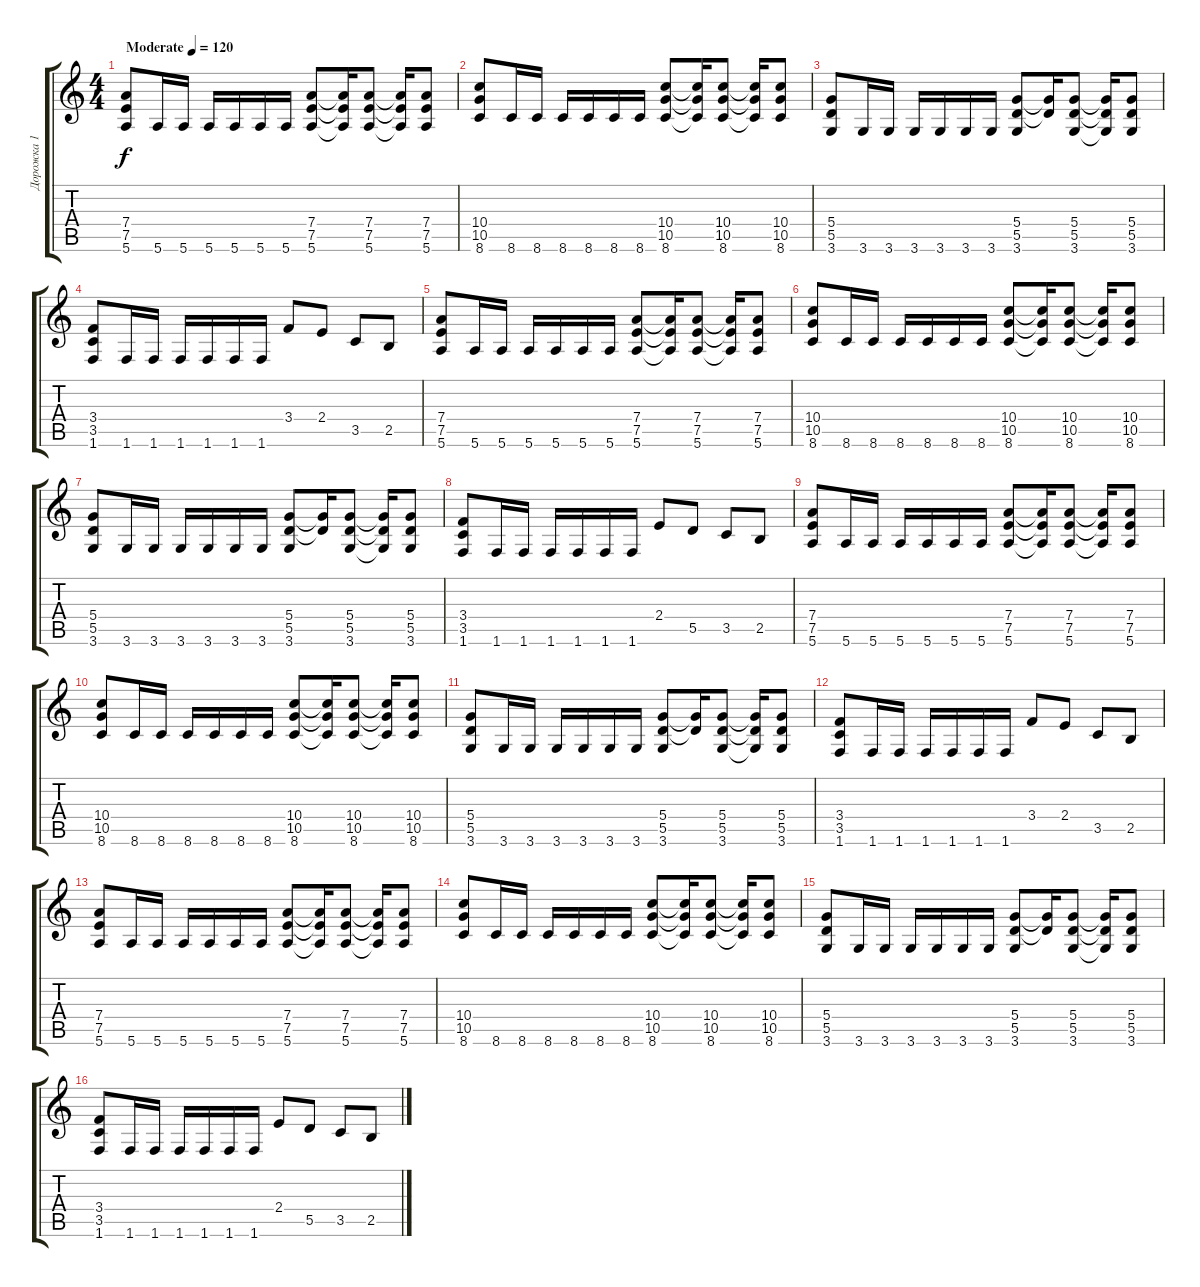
\track ("Дорожка 1" "Дорожка 1") {instrument distortionguitar}
\staff {score tabs}
\tuning (E4 B3 G3 D3 A2 E2) {hide}
\ts (4 4)
\tempo (120 "Moderate")
\clef g2
\ks c
(7.4 7.5 5.6).8{dy f instrument distortionguitar} 5.6.16 5.6.16 5.6.16 5.6.16 5.6.16 5.6.16 (7.4 7.5 5.6).8 (7.4{t} 7.5{t} 5.6{t}).16 (7.4 7.5 5.6).8 (7.4{t} 7.5{t} 5.6{t}).16 (7.4 7.5 5.6).8 |
(10.4 10.5 8.6).8 8.6.16 8.6.16 8.6.16 8.6.16 8.6.16 8.6.16 (10.4 10.5 8.6).8 (10.4{t} 10.5{t} 8.6{t}).16 (10.4 10.5 8.6).8 (10.4{t} 10.5{t} 8.6{t}).16 (10.4 10.5 8.6).8 |
(5.4 5.5 3.6).8 3.6.16 3.6.16 3.6.16 3.6.16 3.6.16 3.6.16 (5.4 5.5 3.6).8 (5.4{t} 5.5{t}).16 (5.4 5.5 3.6).8 (5.4{t} 5.5{t} 3.6{t}).16 (5.4 5.5 3.6).8 |
(3.4 3.5 1.6).8 1.6.16 1.6.16 1.6.16 1.6.16 1.6.16 1.6.16 3.4.8 2.4.8 3.5.8 2.5.8 |
(7.4 7.5 5.6).8 5.6.16 5.6.16 5.6.16 5.6.16 5.6.16 5.6.16 (7.4 7.5 5.6).8 (7.4{t} 7.5{t} 5.6{t}).16 (7.4 7.5 5.6).8 (7.4{t} 7.5{t} 5.6{t}).16 (7.4 7.5 5.6).8 |
(10.4 10.5 8.6).8 8.6.16 8.6.16 8.6.16 8.6.16 8.6.16 8.6.16 (10.4 10.5 8.6).8 (10.4{t} 10.5{t} 8.6{t}).16 (10.4 10.5 8.6).8 (10.4{t} 10.5{t} 8.6{t}).16 (10.4 10.5 8.6).8 |
(5.4 5.5 3.6).8 3.6.16 3.6.16 3.6.16 3.6.16 3.6.16 3.6.16 (5.4 5.5 3.6).8 (5.4{t} 5.5{t}).16 (5.4 5.5 3.6).8 (5.4{t} 5.5{t} 3.6{t}).16 (5.4 5.5 3.6).8 |
(3.4 3.5 1.6).8 1.6.16 1.6.16 1.6.16 1.6.16 1.6.16 1.6.16 2.4.8 5.5.8 3.5.8 2.5.8 |
(7.4 7.5 5.6).8 5.6.16 5.6.16 5.6.16 5.6.16 5.6.16 5.6.16 (7.4 7.5 5.6).8 (7.4{t} 7.5{t} 5.6{t}).16 (7.4 7.5 5.6).8 (7.4{t} 7.5{t} 5.6{t}).16 (7.4 7.5 5.6).8 |
(10.4 10.5 8.6).8 8.6.16 8.6.16 8.6.16 8.6.16 8.6.16 8.6.16 (10.4 10.5 8.6).8 (10.4{t} 10.5{t} 8.6{t}).16 (10.4 10.5 8.6).8 (10.4{t} 10.5{t} 8.6{t}).16 (10.4 10.5 8.6).8 |
(5.4 5.5 3.6).8 3.6.16 3.6.16 3.6.16 3.6.16 3.6.16 3.6.16 (5.4 5.5 3.6).8 (5.4{t} 5.5{t}).16 (5.4 5.5 3.6).8 (5.4{t} 5.5{t} 3.6{t}).16 (5.4 5.5 3.6).8 |
(3.4 3.5 1.6).8 1.6.16 1.6.16 1.6.16 1.6.16 1.6.16 1.6.16 3.4.8 2.4.8 3.5.8 2.5.8 |
(7.4 7.5 5.6).8 5.6.16 5.6.16 5.6.16 5.6.16 5.6.16 5.6.16 (7.4 7.5 5.6).8 (7.4{t} 7.5{t} 5.6{t}).16 (7.4 7.5 5.6).8 (7.4{t} 7.5{t} 5.6{t}).16 (7.4 7.5 5.6).8 |
(10.4 10.5 8.6).8 8.6.16 8.6.16 8.6.16 8.6.16 8.6.16 8.6.16 (10.4 10.5 8.6).8 (10.4{t} 10.5{t} 8.6{t}).16 (10.4 10.5 8.6).8 (10.4{t} 10.5{t} 8.6{t}).16 (10.4 10.5 8.6).8 |
(5.4 5.5 3.6).8 3.6.16 3.6.16 3.6.16 3.6.16 3.6.16 3.6.16 (5.4 5.5 3.6).8 (5.4{t} 5.5{t}).16 (5.4 5.5 3.6).8 (5.4{t} 5.5{t} 3.6{t}).16 (5.4 5.5 3.6).8 |
(3.4 3.5 1.6).8 1.6.16 1.6.16 1.6.16 1.6.16 1.6.16 1.6.16 2.4.8 5.5.8 3.5.8 2.5.8
